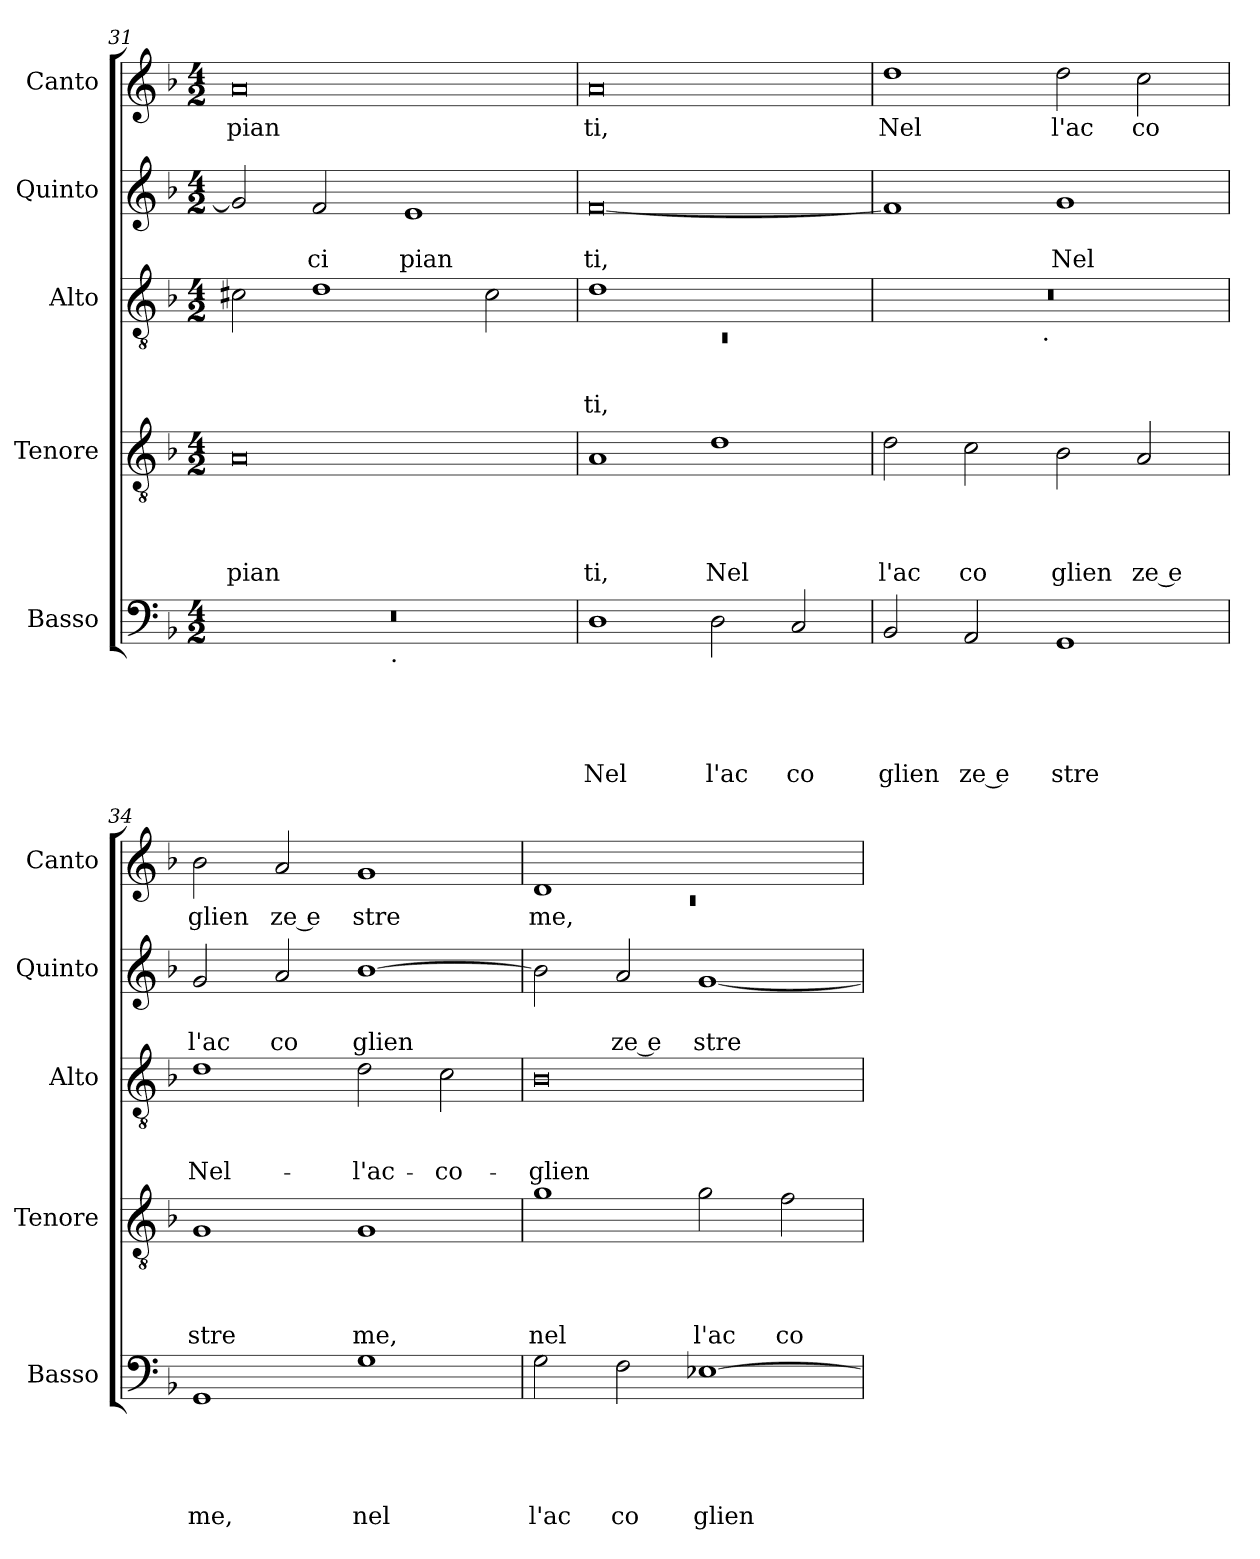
**kern	**text	**text	**text	**text	**text	**kern	**text	**text	**text	**text	**kern	**text	**text	**text	**kern	**text	**text	**kern	**text
*part5	*part5	*part5	*part5	*part5	*part5	*part4	*part4	*part4	*part4	*part4	*part3	*part3	*part3	*part3	*part2	*part2	*part2	*part1	*part1
*staff5	*staff5	*staff5	*staff5	*staff5	*staff5	*staff4	*staff4	*staff4	*staff4	*staff4	*staff3	*staff3	*staff3	*staff3	*staff2	*staff2	*staff2	*staff1	*staff1
*I"Basso	*	*	*	*	*	*I"Tenore	*	*	*	*	*I"Alto	*	*	*	*I"Quinto	*	*	*I"Canto	*
*I'Basso	*	*	*	*	*	*I'Tenore	*	*	*	*	*I'Alto	*	*	*	*I'Quinto	*	*	*I'Canto	*
*clefF4	*	*	*	*	*	*clefGv2	*	*	*	*	*clefGv2	*	*	*	*clefG2	*	*	*clefG2	*
*k[b-]	*	*	*	*	*	*k[b-]	*	*	*	*	*k[b-]	*	*	*	*k[b-]	*	*	*k[b-]	*
*F:	*	*	*	*	*	*F:	*	*	*	*	*F:	*	*	*	*F:	*	*	*F:	*
*M4/2	*	*	*	*	*	*M4/2	*	*	*	*	*M4/2	*	*	*	*M4/2	*	*	*M4/2	*
=31	=31	=31	=31	=31	=31	=31	=31	=31	=31	=31	=31	=31	=31	=31	=31	=31	=31	=31	=31
!	!	!	!	!	!	!	!	!	!	!LO:LY:b	!	!	!	!	!	!	!	!	!LO:LY:b
*^	*	*	*	*	*	*	*	*	*	*	*	*	*	*	*	*	*	*	*
0r	2ryy	.	.	.	.	.	0A	.	.	.	pian	2c#X\	.	.	.	2g/]	.	.	0a	pian
!	!	!	!	!	!	!	!	!	!	!	!	!	!	!	!	!	!	!LO:LY:b	!	!
.	4...ryy	.	.	.	.	.	.	.	.	.	.	1d	.	.	.	2f/	.	ci	.	.
!	!LO:TX:b:t=.	!	!	!	!	!	!	!	!	!	!	!	!	!	!	!	!	!	!	!
.	1ryy	.	.	.	.	.	.	.	.	.	.	.	.	.	.	.	.	.	.	.
!	!	!	!	!	!	!	!	!	!	!	!	!	!	!	!	!	!	!LO:LY:b	!	!
.	.	.	.	.	.	.	.	.	.	.	.	.	.	.	.	1e	.	pian	.	.
.	.	.	.	.	.	.	.	.	.	.	.	2c#\	.	.	.	.	.	.	.	.
.	32ryy	.	.	.	.	.	.	.	.	.	.	.	.	.	.	.	.	.	.	.
=32	=32	=32	=32	=32	=32	=32	=32	=32	=32	=32	=32	=32	=32	=32	=32	=32	=32	=32	=32	=32
*	*	*	*	*	*	*	*	*	*	*	*	*^	*	*	*	*	*	*	*	*
!	!	!	!	!	!	!LO:LY:b	!	!	!	!	!LO:LY:b	!	!LO:N:vis=1	!	!	!LO:LY:b	!	!	!LO:LY:b	!	!LO:LY:b
*v	*v	*	*	*	*	*	*	*	*	*	*	*	*	*	*	*	*	*	*	*	*
1D	.	.	.	.	Nel	1A	.	.	.	ti,	1d	0rC	.	.	-ti,	[<0f	.	ti,	0a	ti,
!	!	!	!	!	!LO:LY:b	!	!	!	!	!LO:LY:b	!	!	!	!	!	!	!	!	!	!
2D\	.	.	.	.	l'ac	1d	.	.	.	Nel	1ryy	.	.	.	.	.	.	.	.	.
!	!	!	!	!	!LO:LY:b	!	!	!	!	!	!	!	!	!	!	!	!	!	!	!
2C/	.	.	.	.	co	.	.	.	.	.	.	.	.	.	.	.	.	.	.	.
=33	=33	=33	=33	=33	=33	=33	=33	=33	=33	=33	=33	=33	=33	=33	=33	=33	=33	=33	=33	=33
!	!	!	!	!	!LO:LY:b	!	!	!	!	!LO:LY:b	!	!	!	!	!	!	!	!	!	!LO:LY:b
2BB-/	.	.	.	.	glien	2d\	.	.	.	l'ac	0r	2ryy	.	.	.	1f]	.	.	1dd	Nel
!	!	!	!	!	!LO:LY:b:rj	!	!	!	!	!LO:LY:b	!	!	!	!	!	!	!	!	!	!
2AA/	.	.	.	.	ze e	2c\	.	.	.	co	.	4...ryy	.	.	.	.	.	.	.	.
!	!	!	!	!	!	!	!	!	!	!	!	!LO:TX:b:t=.	!	!	!	!	!	!	!	!
.	.	.	.	.	.	.	.	.	.	.	.	1ryy	.	.	.	.	.	.	.	.
!	!	!	!	!	!LO:LY:b	!	!	!	!	!LO:LY:b	!	!	!	!	!	!	!	!LO:LY:b	!	!LO:LY:b
1GG	.	.	.	.	stre	2B-\	.	.	.	glien	.	.	.	.	.	1g	.	Nel	2dd\	l'ac
!	!	!	!	!	!	!	!	!	!	!LO:LY:b:rj	!	!	!	!	!	!	!	!	!	!LO:LY:b
.	.	.	.	.	.	2A/	.	.	.	ze e	.	.	.	.	.	.	.	.	2cc\	co
.	.	.	.	.	.	.	.	.	.	.	.	32ryy	.	.	.	.	.	.	.	.
=34	=34	=34	=34	=34	=34	=34	=34	=34	=34	=34	=34	=34	=34	=34	=34	=34	=34	=34	=34	=34
!	!	!	!	!	!LO:LY:b	!	!	!	!	!LO:LY:b	!	!	!	!	!LO:LY:b	!	!	!LO:LY:b	!	!LO:LY:b
*	*	*	*	*	*	*	*	*	*	*	*v	*v	*	*	*	*	*	*	*	*
1GG	.	.	.	.	me,	1G	.	.	.	stre	1d	.	.	Nel-	2g/	.	l'ac	2b-\	glien
!	!	!	!	!	!	!	!	!	!	!	!	!	!	!	!	!	!LO:LY:b	!	!LO:LY:b:rj
.	.	.	.	.	.	.	.	.	.	.	.	.	.	.	2a/	.	co	2a/	ze e
!	!	!	!	!	!LO:LY:b	!	!	!	!	!LO:LY:b	!	!	!	!LO:LY:b	!	!	!LO:LY:b	!	!LO:LY:b
1G	.	.	.	.	nel	1G	.	.	.	me,	2d\	.	.	-l'ac-	[>1b-	.	glien	1g	stre
!	!	!	!	!	!	!	!	!	!	!	!	!	!	!LO:LY:b	!	!	!	!	!
.	.	.	.	.	.	.	.	.	.	.	2c\	.	.	-co-	.	.	.	.	.
=35	=35	=35	=35	=35	=35	=35	=35	=35	=35	=35	=35	=35	=35	=35	=35	=35	=35	=35	=35
*	*	*	*	*	*	*	*	*	*	*	*	*	*	*	*	*	*	*^	*
!	!	!	!	!	!LO:LY:b	!	!	!	!	!LO:LY:b	!	!	!	!LO:LY:b	!	!	!	!	!LO:N:vis=1	!LO:LY:b
2G\	.	.	.	.	l'ac	1g	.	.	.	nel	0B-	.	.	-glien-	2b-\]	.	.	1d	0rc	me,
!	!	!	!	!	!LO:LY:b	!	!	!	!	!	!	!	!	!	!	!	!LO:LY:b:rj	!	!	!
2F\	.	.	.	.	co	.	.	.	.	.	.	.	.	.	2a/	.	ze e	.	.	.
!	!	!	!	!	!LO:LY:b	!	!	!	!	!LO:LY:b	!	!	!	!	!	!	!LO:LY:b	!	!	!
[<1E-X	.	.	.	.	glien	2g\	.	.	.	l'ac	.	.	.	.	[<1g	.	stre	1ryy	.	.
!	!	!	!	!	!	!	!	!	!	!LO:LY:b	!	!	!	!	!	!	!	!	!	!
.	.	.	.	.	.	2f\	.	.	.	co	.	.	.	.	.	.	.	.	.	.
*	*	*	*	*	*	*	*	*	*	*	*	*	*	*	*	*	*	*v	*v	*
=	=	=	=	=	=	=	=	=	=	=	=	=	=	=	=	=	=	=	=
*-	*-	*-	*-	*-	*-	*-	*-	*-	*-	*-	*-	*-	*-	*-	*-	*-	*-	*-	*-
